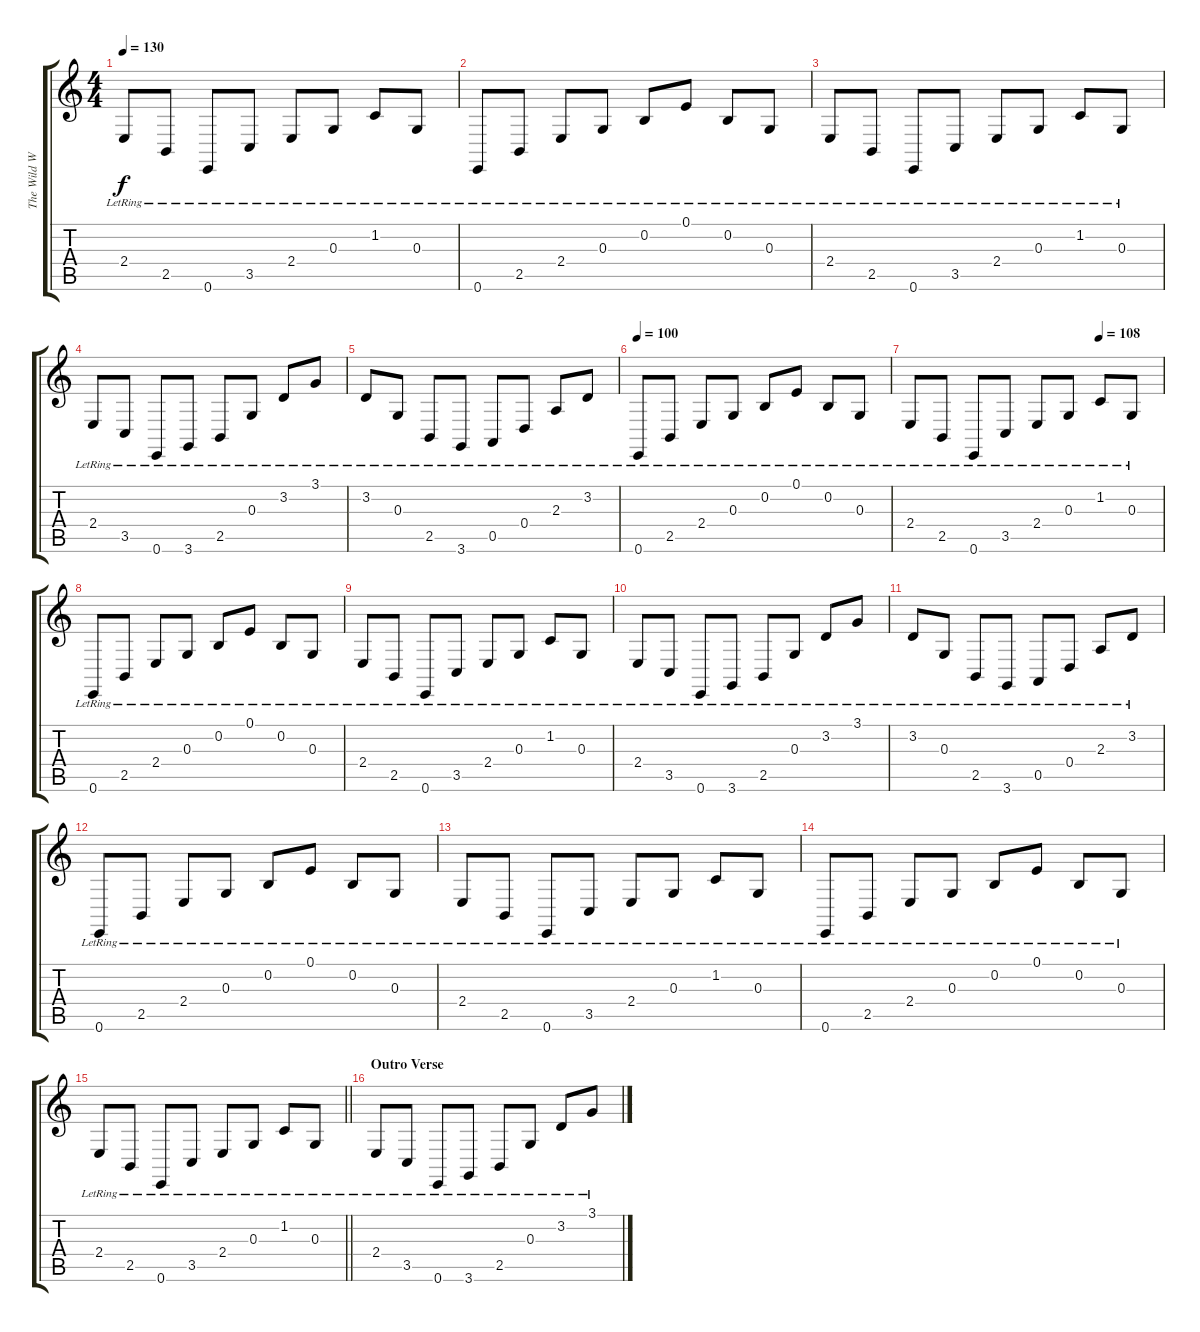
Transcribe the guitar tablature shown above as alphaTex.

\track ("The Wild Wind" "The Wild W") {instrument seashore}
\staff {score tabs}
\tuning (E4 B3 G3 D3 A2 E2) {hide}
\ts (4 4)
\tempo 130
\clef g2
\ks c
2.4{lr}.8{dy f} 2.5{lr}.8 0.6{lr}.8 3.5{lr}.8{balance 3} 2.4{lr}.8 0.3{lr}.8 1.2{lr}.8 0.3{lr}.8 |
0.6{lr}.8 2.5{lr}.8 2.4{lr}.8 0.3{lr}.8 0.2{lr}.8 0.1{lr}.8 0.2{lr}.8 0.3{lr}.8 |
2.4{lr}.8 2.5{lr}.8 0.6{lr}.8 3.5{lr}.8{balance 3} 2.4{lr}.8 0.3{lr}.8 1.2{lr}.8 0.3{lr}.8 |
2.4{lr}.8 3.5{lr}.8 0.6{lr}.8 3.6{lr}.8 2.5{lr}.8 0.3{lr}.8 3.2{lr}.8 3.1{lr}.8 |
3.2{lr}.8 0.3{lr}.8{balance 11} 2.5{lr}.8 3.6{lr}.8 0.5{lr}.8 0.4{lr}.8 2.3{lr}.8 3.2{lr}.8 |
\tempo 100
0.6{lr}.8 2.5{lr}.8 2.4{lr}.8 0.3{lr}.8 0.2{lr}.8 0.1{lr}.8 0.2{lr}.8 0.3{lr}.8 |
\tempo (108 0.75)
2.4{lr}.8 2.5{lr}.8 0.6{lr}.8 3.5{lr}.8{balance 3} 2.4{lr}.8 0.3{lr}.8 1.2{lr}.8 0.3{lr}.8 |
0.6{lr}.8 2.5{lr}.8 2.4{lr}.8 0.3{lr}.8 0.2{lr}.8 0.1{lr}.8 0.2{lr}.8 0.3{lr}.8 |
2.4{lr}.8 2.5{lr}.8 0.6{lr}.8 3.5{lr}.8{balance 3} 2.4{lr}.8 0.3{lr}.8 1.2{lr}.8 0.3{lr}.8 |
2.4{lr}.8 3.5{lr}.8 0.6{lr}.8 3.6{lr}.8 2.5{lr}.8 0.3{lr}.8 3.2{lr}.8 3.1{lr}.8 |
3.2{lr}.8 0.3{lr}.8{balance 11} 2.5{lr}.8 3.6{lr}.8 0.5{lr}.8 0.4{lr}.8 2.3{lr}.8 3.2{lr}.8 |
0.6{lr}.8 2.5{lr}.8 2.4{lr}.8 0.3{lr}.8 0.2{lr}.8 0.1{lr}.8 0.2{lr}.8 0.3{lr}.8 |
2.4{lr}.8 2.5{lr}.8 0.6{lr}.8 3.5{lr}.8{balance 3} 2.4{lr}.8 0.3{lr}.8 1.2{lr}.8 0.3{lr}.8 |
0.6{lr}.8 2.5{lr}.8 2.4{lr}.8 0.3{lr}.8 0.2{lr}.8 0.1{lr}.8 0.2{lr}.8 0.3{lr}.8 |
\barLineRight lightlight
2.4{lr}.8 2.5{lr}.8 0.6{lr}.8 3.5{lr}.8{balance 3} 2.4{lr}.8 0.3{lr}.8 1.2{lr}.8 0.3{lr}.8 |
\section ("" "Outro Verse")
2.4{lr}.8 3.5{lr}.8 0.6{lr}.8 3.6{lr}.8 2.5{lr}.8 0.3{lr}.8 3.2{lr}.8 3.1{lr}.8
